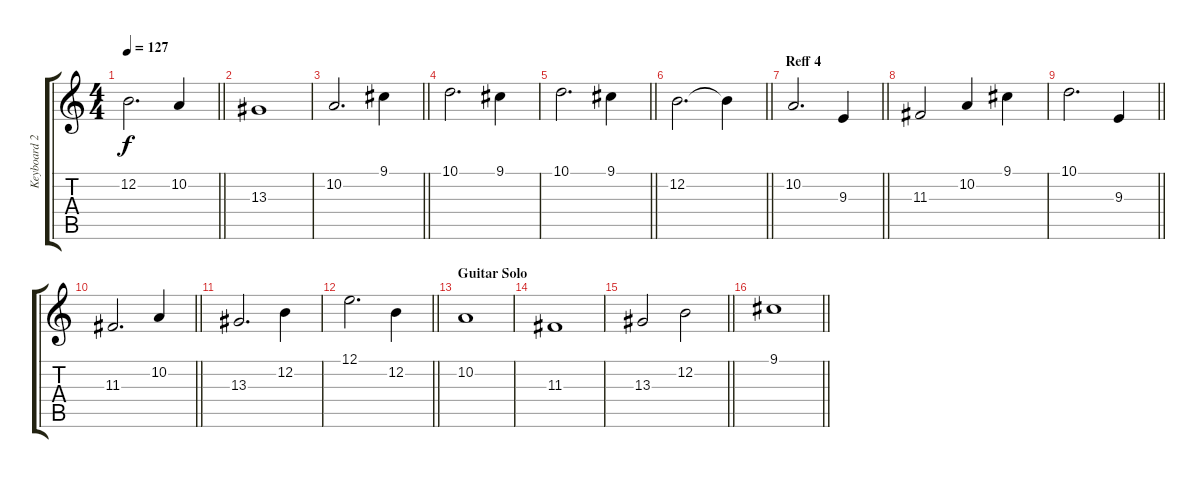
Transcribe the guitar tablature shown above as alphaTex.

\track ("Keyboard 2" "Keyboard 2") {instrument stringensemble1}
\staff {score tabs}
\tuning (E4 B3 G3 D3 A2 E2) {hide}
\ts (4 4)
\tempo 127
\clef g2
\barLineRight lightlight
\ks c
12.2.2{d dy f} 10.2.4 |
13.3.1 |
\barLineRight lightlight
10.2.2{d} 9.1.4 |
10.1.2{d} 9.1.4 |
\barLineRight lightlight
10.1.2{d} 9.1.4 |
\barLineRight lightlight
12.2.2{d} 12.2{t}.4 |
\section ("" "Reff 4")
\barLineRight lightlight
10.2.2{d} 9.3.4 |
11.3.2 10.2.4 9.1.4 |
\barLineRight lightlight
10.1.2{d} 9.3.4 |
\barLineRight lightlight
11.3.2{d} 10.2.4 |
13.3.2{d} 12.2.4 |
\barLineRight lightlight
12.1.2{d} 12.2.4 |
\section ("" "Guitar Solo")
10.2.1 |
11.3.1 |
\barLineRight lightlight
13.3.2 12.2.2 |
\barLineRight lightlight
9.1.1
